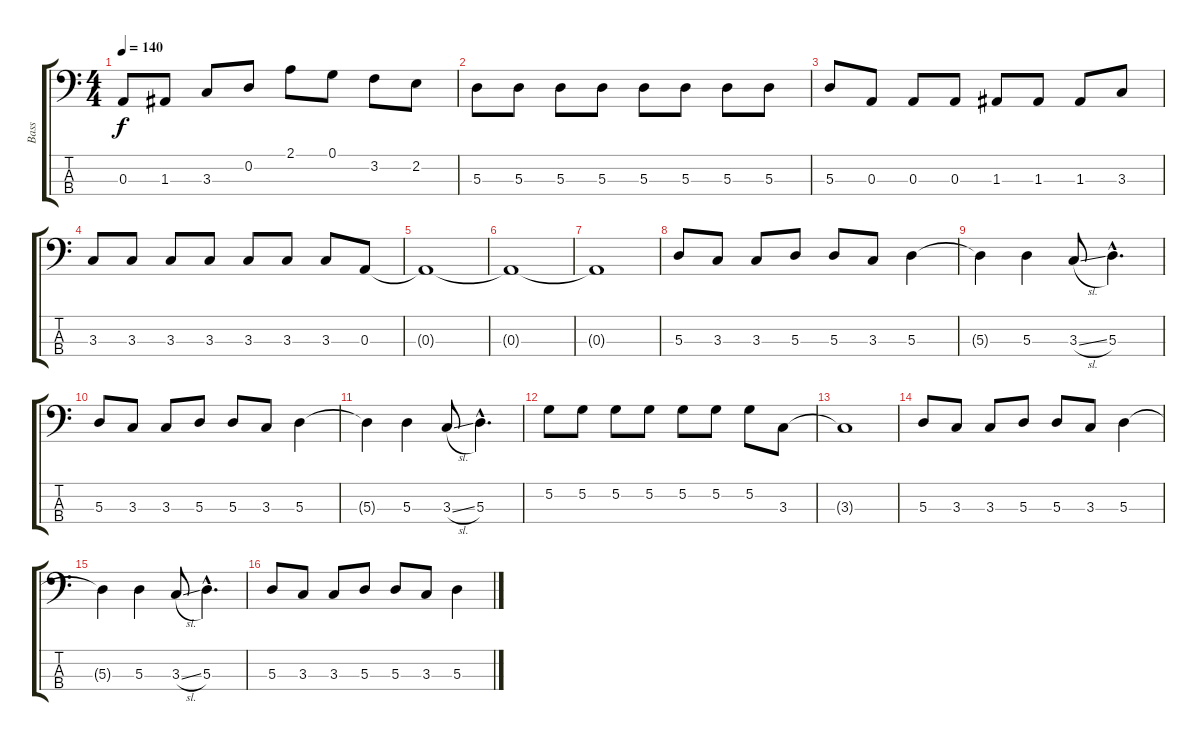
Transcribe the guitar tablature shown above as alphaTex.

\track ("Bass" "Bass") {instrument electricbasspick}
\staff {score tabs}
\tuning (G2 D2 A1 E1) {hide}
\ts (4 4)
\tempo 140
\clef f4
\ks c
0.3.8{dy f} 1.3.8 3.3.8 0.2.8 2.1.8 0.1.8 3.2.8 2.2.8 |
5.3.8 5.3.8 5.3.8 5.3.8 5.3.8 5.3.8 5.3.8 5.3.8 |
5.3.8 0.3.8 0.3.8 0.3.8 1.3.8 1.3.8 1.3.8 3.3.8 |
3.3.8 3.3.8 3.3.8 3.3.8 3.3.8 3.3.8 3.3.8 0.3.8 |
0.3{t}.1 |
0.3{t}.1 |
0.3{t}.1 |
5.3.8 3.3.8 3.3.8 5.3.8 5.3.8 3.3.8 5.3.4 |
5.3{t}.4 5.3.4 3.3{sl}.8 5.3{hac}.4{d} |
5.3.8 3.3.8 3.3.8 5.3.8 5.3.8 3.3.8 5.3.4 |
5.3{t}.4 5.3.4 3.3{sl}.8 5.3{hac}.4{d} |
5.2.8 5.2.8 5.2.8 5.2.8 5.2.8 5.2.8 5.2.8 3.3.8 |
3.3{t}.1 |
5.3.8 3.3.8 3.3.8 5.3.8 5.3.8 3.3.8 5.3.4 |
5.3{t}.4 5.3.4 3.3{sl}.8 5.3{hac}.4{d} |
5.3.8 3.3.8 3.3.8 5.3.8 5.3.8 3.3.8 5.3.4
